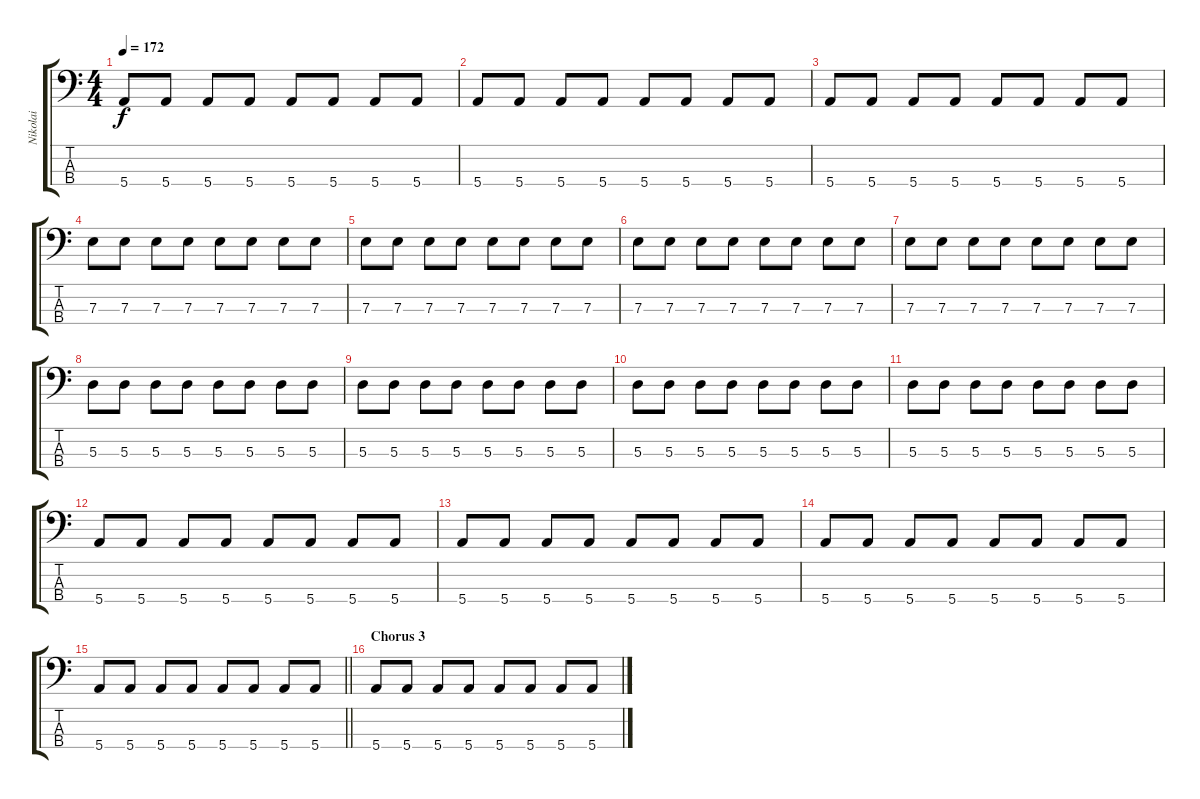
\track ("Nikolai" "Nikolai") {instrument electricbassfinger}
\staff {score tabs}
\tuning (G2 D2 A1 E1) {hide}
\ts (4 4)
\tempo 172
\clef f4
\ks c
5.4.8{dy f} 5.4.8 5.4.8 5.4.8 5.4.8 5.4.8 5.4.8 5.4.8 |
5.4.8 5.4.8 5.4.8 5.4.8 5.4.8 5.4.8 5.4.8 5.4.8 |
5.4.8 5.4.8 5.4.8 5.4.8 5.4.8 5.4.8 5.4.8 5.4.8 |
7.3.8 7.3.8 7.3.8 7.3.8 7.3.8 7.3.8 7.3.8 7.3.8 |
7.3.8 7.3.8 7.3.8 7.3.8 7.3.8 7.3.8 7.3.8 7.3.8 |
7.3.8 7.3.8 7.3.8 7.3.8 7.3.8 7.3.8 7.3.8 7.3.8 |
7.3.8 7.3.8 7.3.8 7.3.8 7.3.8 7.3.8 7.3.8 7.3.8 |
5.3.8 5.3.8 5.3.8 5.3.8 5.3.8 5.3.8 5.3.8 5.3.8 |
5.3.8 5.3.8 5.3.8 5.3.8 5.3.8 5.3.8 5.3.8 5.3.8 |
5.3.8 5.3.8 5.3.8 5.3.8 5.3.8 5.3.8 5.3.8 5.3.8 |
5.3.8 5.3.8 5.3.8 5.3.8 5.3.8 5.3.8 5.3.8 5.3.8 |
5.4.8 5.4.8 5.4.8 5.4.8 5.4.8 5.4.8 5.4.8 5.4.8 |
5.4.8 5.4.8 5.4.8 5.4.8 5.4.8 5.4.8 5.4.8 5.4.8 |
5.4.8 5.4.8 5.4.8 5.4.8 5.4.8 5.4.8 5.4.8 5.4.8 |
\barLineRight lightlight
5.4.8 5.4.8 5.4.8 5.4.8 5.4.8 5.4.8 5.4.8 5.4.8 |
\section ("" "Chorus 3")
5.4.8 5.4.8 5.4.8 5.4.8 5.4.8 5.4.8 5.4.8 5.4.8
